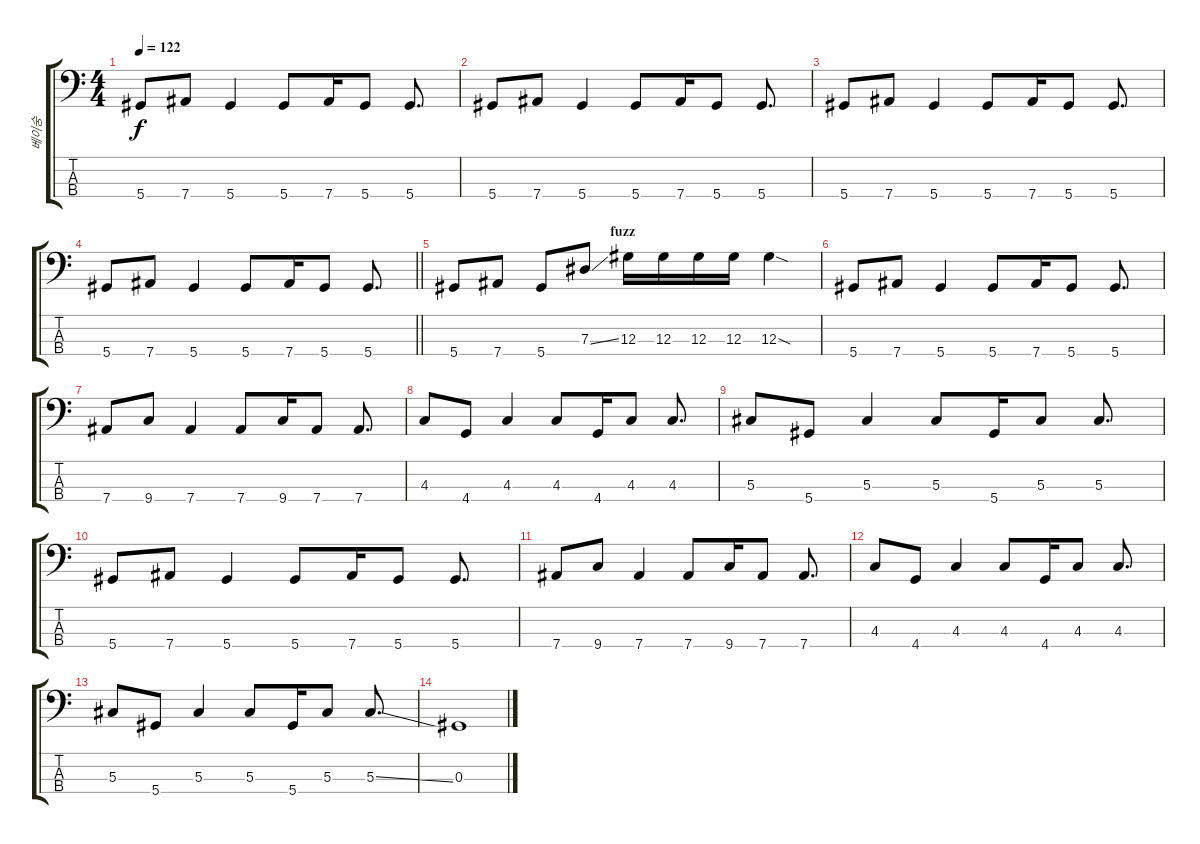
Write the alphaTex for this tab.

\track ("베이숭" "베이숭") {instrument electricbassfinger}
\staff {score tabs}
\tuning (Gb2 Db2 Ab1 Eb1) {hide}
\ts (4 4)
\tempo 122
\clef f4
\ks c
5.4.8{dy f} 7.4.8 5.4.4 5.4.8 7.4.16 5.4.8 5.4.8{d} |
5.4.8 7.4.8 5.4.4 5.4.8 7.4.16 5.4.8 5.4.8{d} |
5.4.8 7.4.8 5.4.4 5.4.8 7.4.16 5.4.8 5.4.8{d} |
\barLineRight lightlight
5.4.8 7.4.8 5.4.4 5.4.8 7.4.16 5.4.8 5.4.8{d} |
\section ("" "                                                  fuzz")
5.4.8 7.4.8 5.4.8 7.3{ss}.8 12.3.16 12.3.16 12.3.16 12.3.16 12.3{sod}.4 |
5.4.8 7.4.8 5.4.4 5.4.8 7.4.16 5.4.8 5.4.8{d} |
7.4.8 9.4.8 7.4.4 7.4.8 9.4.16 7.4.8 7.4.8{d} |
4.3.8 4.4.8 4.3.4 4.3.8 4.4.16 4.3.8 4.3.8{d} |
5.3.8 5.4.8 5.3.4 5.3.8 5.4.16 5.3.8 5.3.8{d} |
5.4.8 7.4.8 5.4.4 5.4.8 7.4.16 5.4.8 5.4.8{d} |
7.4.8 9.4.8 7.4.4 7.4.8 9.4.16 7.4.8 7.4.8{d} |
4.3.8 4.4.8 4.3.4 4.3.8 4.4.16 4.3.8 4.3.8{d} |
5.3.8 5.4.8 5.3.4 5.3.8 5.4.16 5.3.8 5.3{ss}.8{d} |
0.3.1
